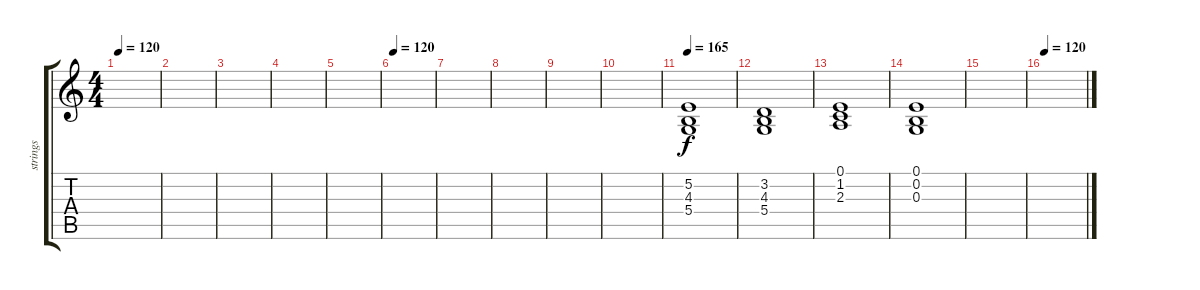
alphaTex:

\track ("strings" "strings") {instrument stringensemble1}
\staff {score tabs}
\tuning (E4 B3 G3 D3 A2 E2) {hide}
\ts (4 4)
\tempo 120
\clef g2
\ks c
|
|
|
|
|
\tempo 120
|
|
|
|
|
\tempo 165
(5.2 4.3 5.4).1 |
(3.2 4.3 5.4).1 |
(0.1 1.2 2.3).1 |
(0.1 0.2 0.3).1 |
|
\tempo 120
